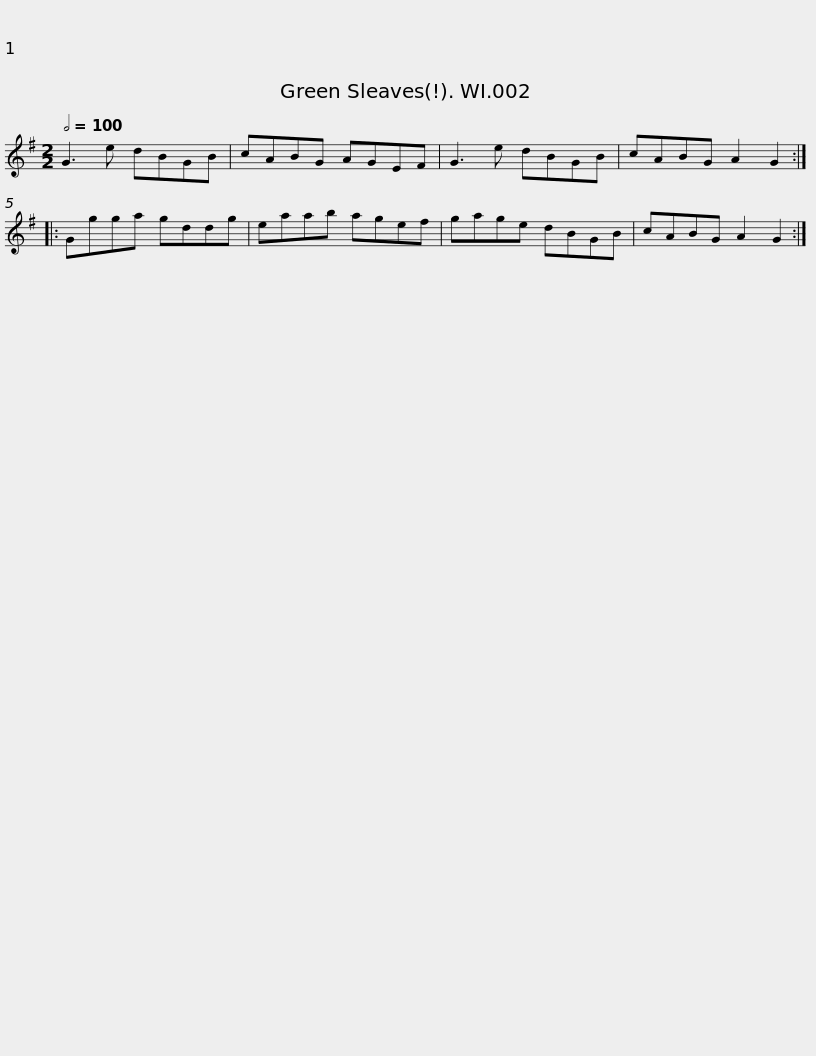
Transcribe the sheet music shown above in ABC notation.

X:1
L:1/8
Q:1/2=100
M:2/2
I:linebreak $
K:G
V:1 treble
V:1
 G3 e dBGB | cABG AGEF | G3 e dBGB | cABG A2 G2 ::$ Ggga gddg | %5
 eaab agef | gage dBGB | cABG A2 G2 :| %8
